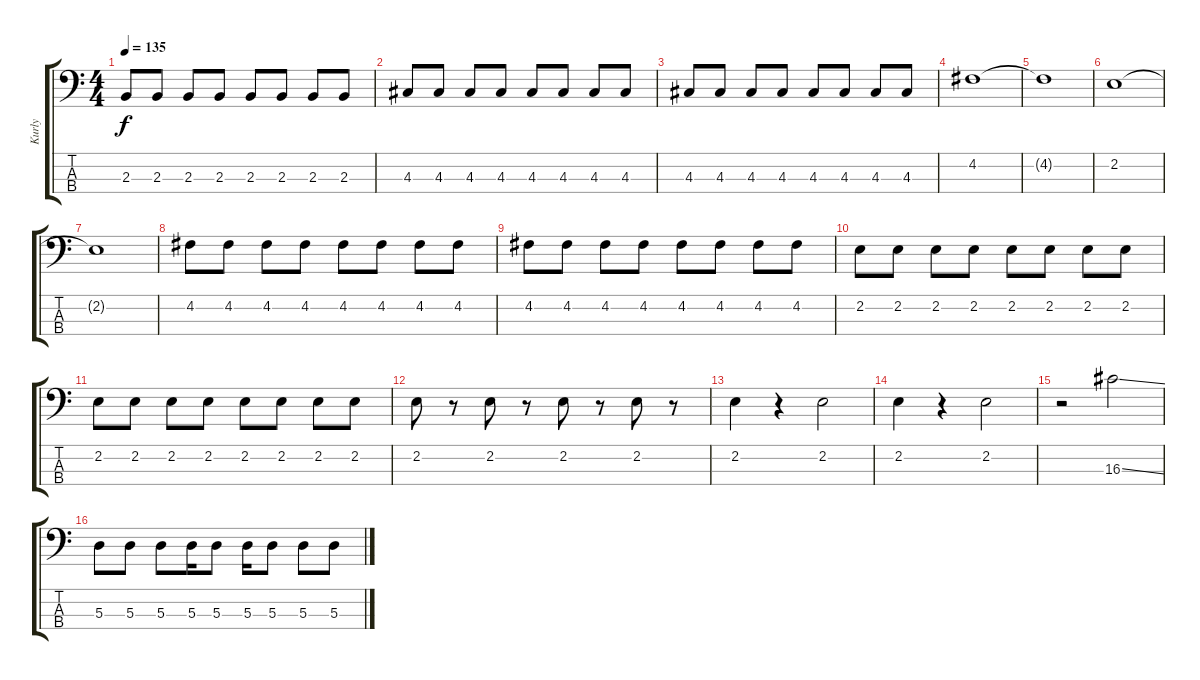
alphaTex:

\track ("Kurly" "Kurly") {instrument electricbasspick}
\staff {score tabs}
\tuning (G2 D2 A1 E1) {hide}
\ts (4 4)
\tempo 135
\clef f4
\ks c
2.3.8{dy f} 2.3.8 2.3.8 2.3.8 2.3.8 2.3.8 2.3.8 2.3.8 |
4.3.8 4.3.8 4.3.8 4.3.8 4.3.8 4.3.8 4.3.8 4.3.8 |
4.3.8 4.3.8 4.3.8 4.3.8 4.3.8 4.3.8 4.3.8 4.3.8 |
4.2.1 |
4.2{t}.1 |
2.2.1 |
2.2{t}.1 |
4.2.8 4.2.8 4.2.8 4.2.8 4.2.8 4.2.8 4.2.8 4.2.8 |
4.2.8 4.2.8 4.2.8 4.2.8 4.2.8 4.2.8 4.2.8 4.2.8 |
2.2.8 2.2.8 2.2.8 2.2.8 2.2.8 2.2.8 2.2.8 2.2.8 |
2.2.8 2.2.8 2.2.8 2.2.8 2.2.8 2.2.8 2.2.8 2.2.8 |
2.2.8 r.8 2.2.8 r.8 2.2.8 r.8 2.2.8 r.8 |
2.2.4 r.4 2.2.2 |
2.2.4 r.4 2.2.2 |
r.2 16.3{ss}.2{volume 15} |
5.3.8{volume 15} 5.3.8 5.3.8 5.3.16 5.3.8 5.3.16 5.3.8 5.3.8 5.3.8
